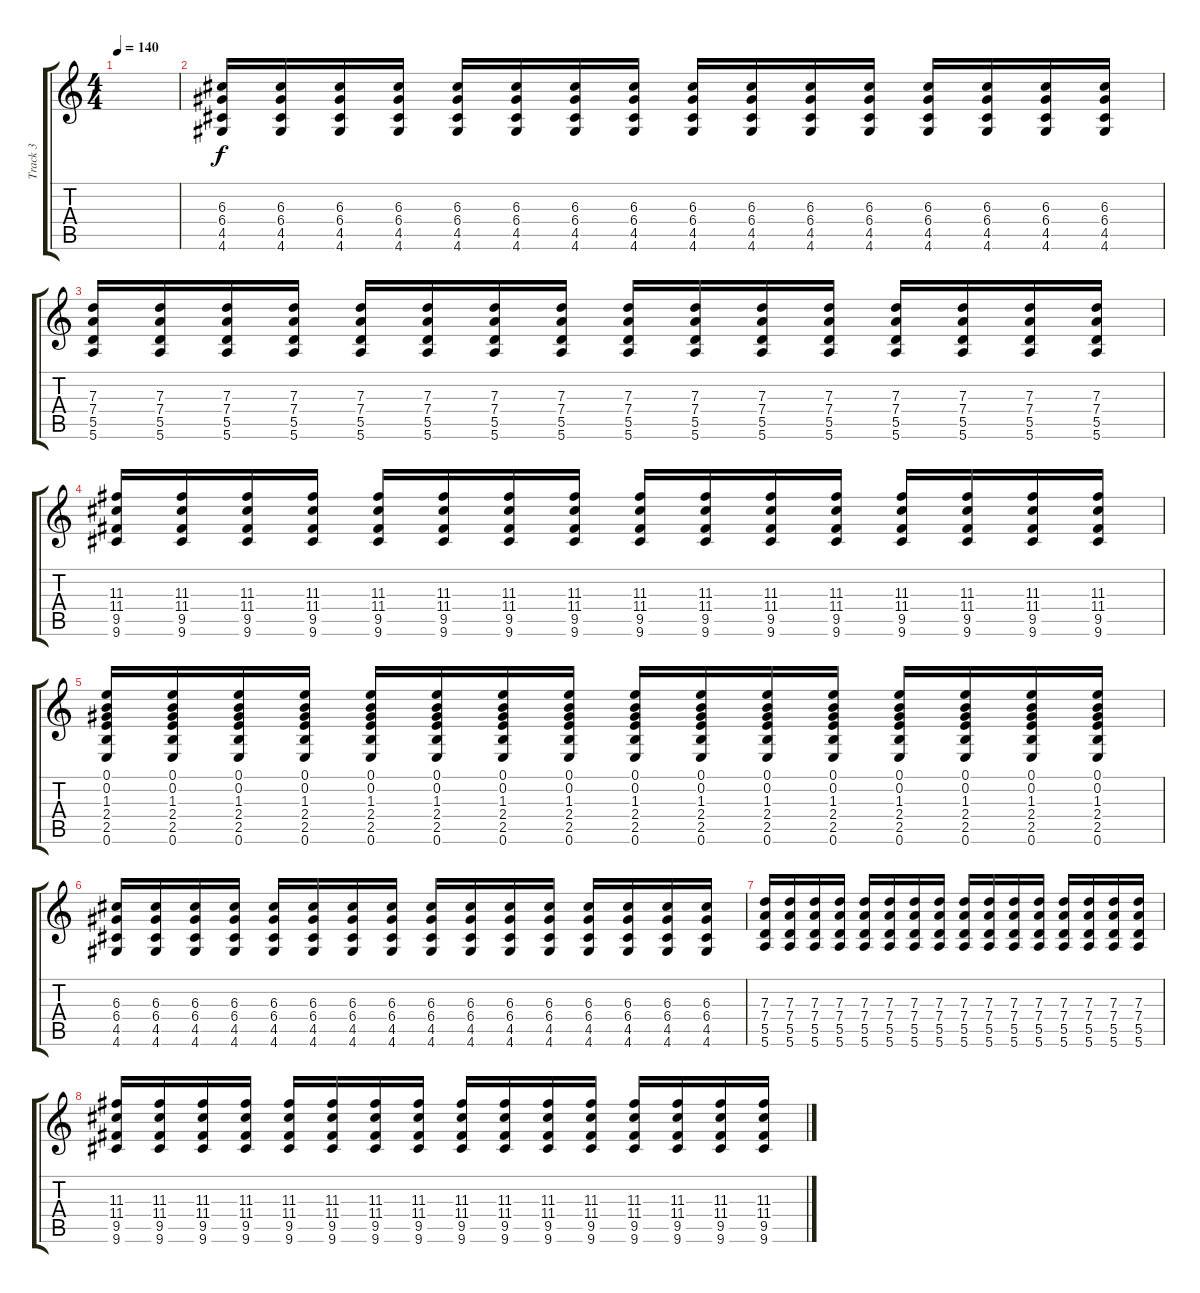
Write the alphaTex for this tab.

\track ("Track 3" "Track 3") {instrument distortionguitar}
\staff {score tabs}
\tuning (E4 B3 G3 D3 A2 E2) {hide}
\ts (4 4)
\tempo 140
\clef g2
\ks c
|
(6.3 6.4 4.5 4.6).16 (6.3 6.4 4.5 4.6).16 (6.3 6.4 4.5 4.6).16 (6.3 6.4 4.5 4.6).16 (6.3 6.4 4.5 4.6).16 (6.3 6.4 4.5 4.6).16 (6.3 6.4 4.5 4.6).16 (6.3 6.4 4.5 4.6).16 (6.3 6.4 4.5 4.6).16 (6.3 6.4 4.5 4.6).16 (6.3 6.4 4.5 4.6).16 (6.3 6.4 4.5 4.6).16 (6.3 6.4 4.5 4.6).16 (6.3 6.4 4.5 4.6).16 (6.3 6.4 4.5 4.6).16 (6.3 6.4 4.5 4.6).16 |
(7.3 7.4 5.5 5.6).16 (7.3 7.4 5.5 5.6).16 (7.3 7.4 5.5 5.6).16 (7.3 7.4 5.5 5.6).16 (7.3 7.4 5.5 5.6).16 (7.3 7.4 5.5 5.6).16 (7.3 7.4 5.5 5.6).16 (7.3 7.4 5.5 5.6).16 (7.3 7.4 5.5 5.6).16 (7.3 7.4 5.5 5.6).16 (7.3 7.4 5.5 5.6).16 (7.3 7.4 5.5 5.6).16 (7.3 7.4 5.5 5.6).16 (7.3 7.4 5.5 5.6).16 (7.3 7.4 5.5 5.6).16 (7.3 7.4 5.5 5.6).16 |
(11.3 11.4 9.5 9.6).16 (11.3 11.4 9.5 9.6).16 (11.3 11.4 9.5 9.6).16 (11.3 11.4 9.5 9.6).16 (11.3 11.4 9.5 9.6).16 (11.3 11.4 9.5 9.6).16 (11.3 11.4 9.5 9.6).16 (11.3 11.4 9.5 9.6).16 (11.3 11.4 9.5 9.6).16 (11.3 11.4 9.5 9.6).16 (11.3 11.4 9.5 9.6).16 (11.3 11.4 9.5 9.6).16 (11.3 11.4 9.5 9.6).16 (11.3 11.4 9.5 9.6).16 (11.3 11.4 9.5 9.6).16 (11.3 11.4 9.5 9.6).16 |
(0.1 0.2 1.3 2.4 2.5 0.6).16 (0.1 0.2 1.3 2.4 2.5 0.6).16 (0.1 0.2 1.3 2.4 2.5 0.6).16 (0.1 0.2 1.3 2.4 2.5 0.6).16 (0.1 0.2 1.3 2.4 2.5 0.6).16 (0.1 0.2 1.3 2.4 2.5 0.6).16 (0.1 0.2 1.3 2.4 2.5 0.6).16 (0.1 0.2 1.3 2.4 2.5 0.6).16 (0.1 0.2 1.3 2.4 2.5 0.6).16 (0.1 0.2 1.3 2.4 2.5 0.6).16 (0.1 0.2 1.3 2.4 2.5 0.6).16 (0.1 0.2 1.3 2.4 2.5 0.6).16 (0.1 0.2 1.3 2.4 2.5 0.6).16 (0.1 0.2 1.3 2.4 2.5 0.6).16 (0.1 0.2 1.3 2.4 2.5 0.6).16 (0.1 0.2 1.3 2.4 2.5 0.6).16 |
(6.3 6.4 4.5 4.6).16 (6.3 6.4 4.5 4.6).16 (6.3 6.4 4.5 4.6).16 (6.3 6.4 4.5 4.6).16 (6.3 6.4 4.5 4.6).16 (6.3 6.4 4.5 4.6).16 (6.3 6.4 4.5 4.6).16 (6.3 6.4 4.5 4.6).16 (6.3 6.4 4.5 4.6).16 (6.3 6.4 4.5 4.6).16 (6.3 6.4 4.5 4.6).16 (6.3 6.4 4.5 4.6).16 (6.3 6.4 4.5 4.6).16 (6.3 6.4 4.5 4.6).16 (6.3 6.4 4.5 4.6).16 (6.3 6.4 4.5 4.6).16 |
(7.3 7.4 5.5 5.6).16 (7.3 7.4 5.5 5.6).16 (7.3 7.4 5.5 5.6).16 (7.3 7.4 5.5 5.6).16 (7.3 7.4 5.5 5.6).16 (7.3 7.4 5.5 5.6).16 (7.3 7.4 5.5 5.6).16 (7.3 7.4 5.5 5.6).16 (7.3 7.4 5.5 5.6).16 (7.3 7.4 5.5 5.6).16 (7.3 7.4 5.5 5.6).16 (7.3 7.4 5.5 5.6).16 (7.3 7.4 5.5 5.6).16 (7.3 7.4 5.5 5.6).16 (7.3 7.4 5.5 5.6).16 (7.3 7.4 5.5 5.6).16 |
(11.3 11.4 9.5 9.6).16 (11.3 11.4 9.5 9.6).16 (11.3 11.4 9.5 9.6).16 (11.3 11.4 9.5 9.6).16 (11.3 11.4 9.5 9.6).16 (11.3 11.4 9.5 9.6).16 (11.3 11.4 9.5 9.6).16 (11.3 11.4 9.5 9.6).16 (11.3 11.4 9.5 9.6).16 (11.3 11.4 9.5 9.6).16 (11.3 11.4 9.5 9.6).16 (11.3 11.4 9.5 9.6).16 (11.3 11.4 9.5 9.6).16 (11.3 11.4 9.5 9.6).16 (11.3 11.4 9.5 9.6).16 (11.3 11.4 9.5 9.6).16
